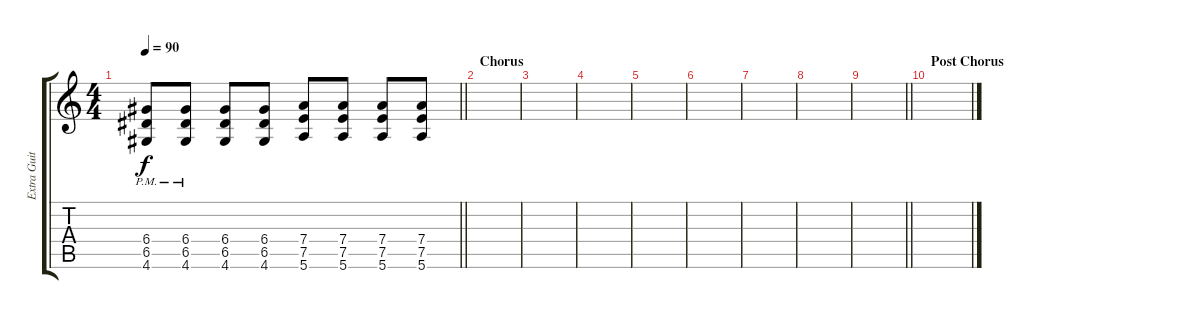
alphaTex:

\track ("Extra Guitar" "Extra Guit") {instrument distortionguitar}
\staff {score tabs}
\tuning (E4 B3 G3 D3 A2 E2) {hide}
\ts (4 4)
\tempo 90
\clef g2
\barLineRight lightlight
\ks c
(6.4{pm} 6.5{pm} 4.6{pm}).8{dy f} (6.4{pm} 6.5{pm} 4.6{pm}).8 (6.4 6.5 4.6).8 (6.4 6.5 4.6).8 (7.4 7.5 5.6).8 (7.4 7.5 5.6).8 (7.4 7.5 5.6).8 (7.4 7.5 5.6).8 |
\section ("" "Chorus")
|
|
|
|
|
|
|
\barLineRight lightlight
|
\section ("" "Post Chorus")
